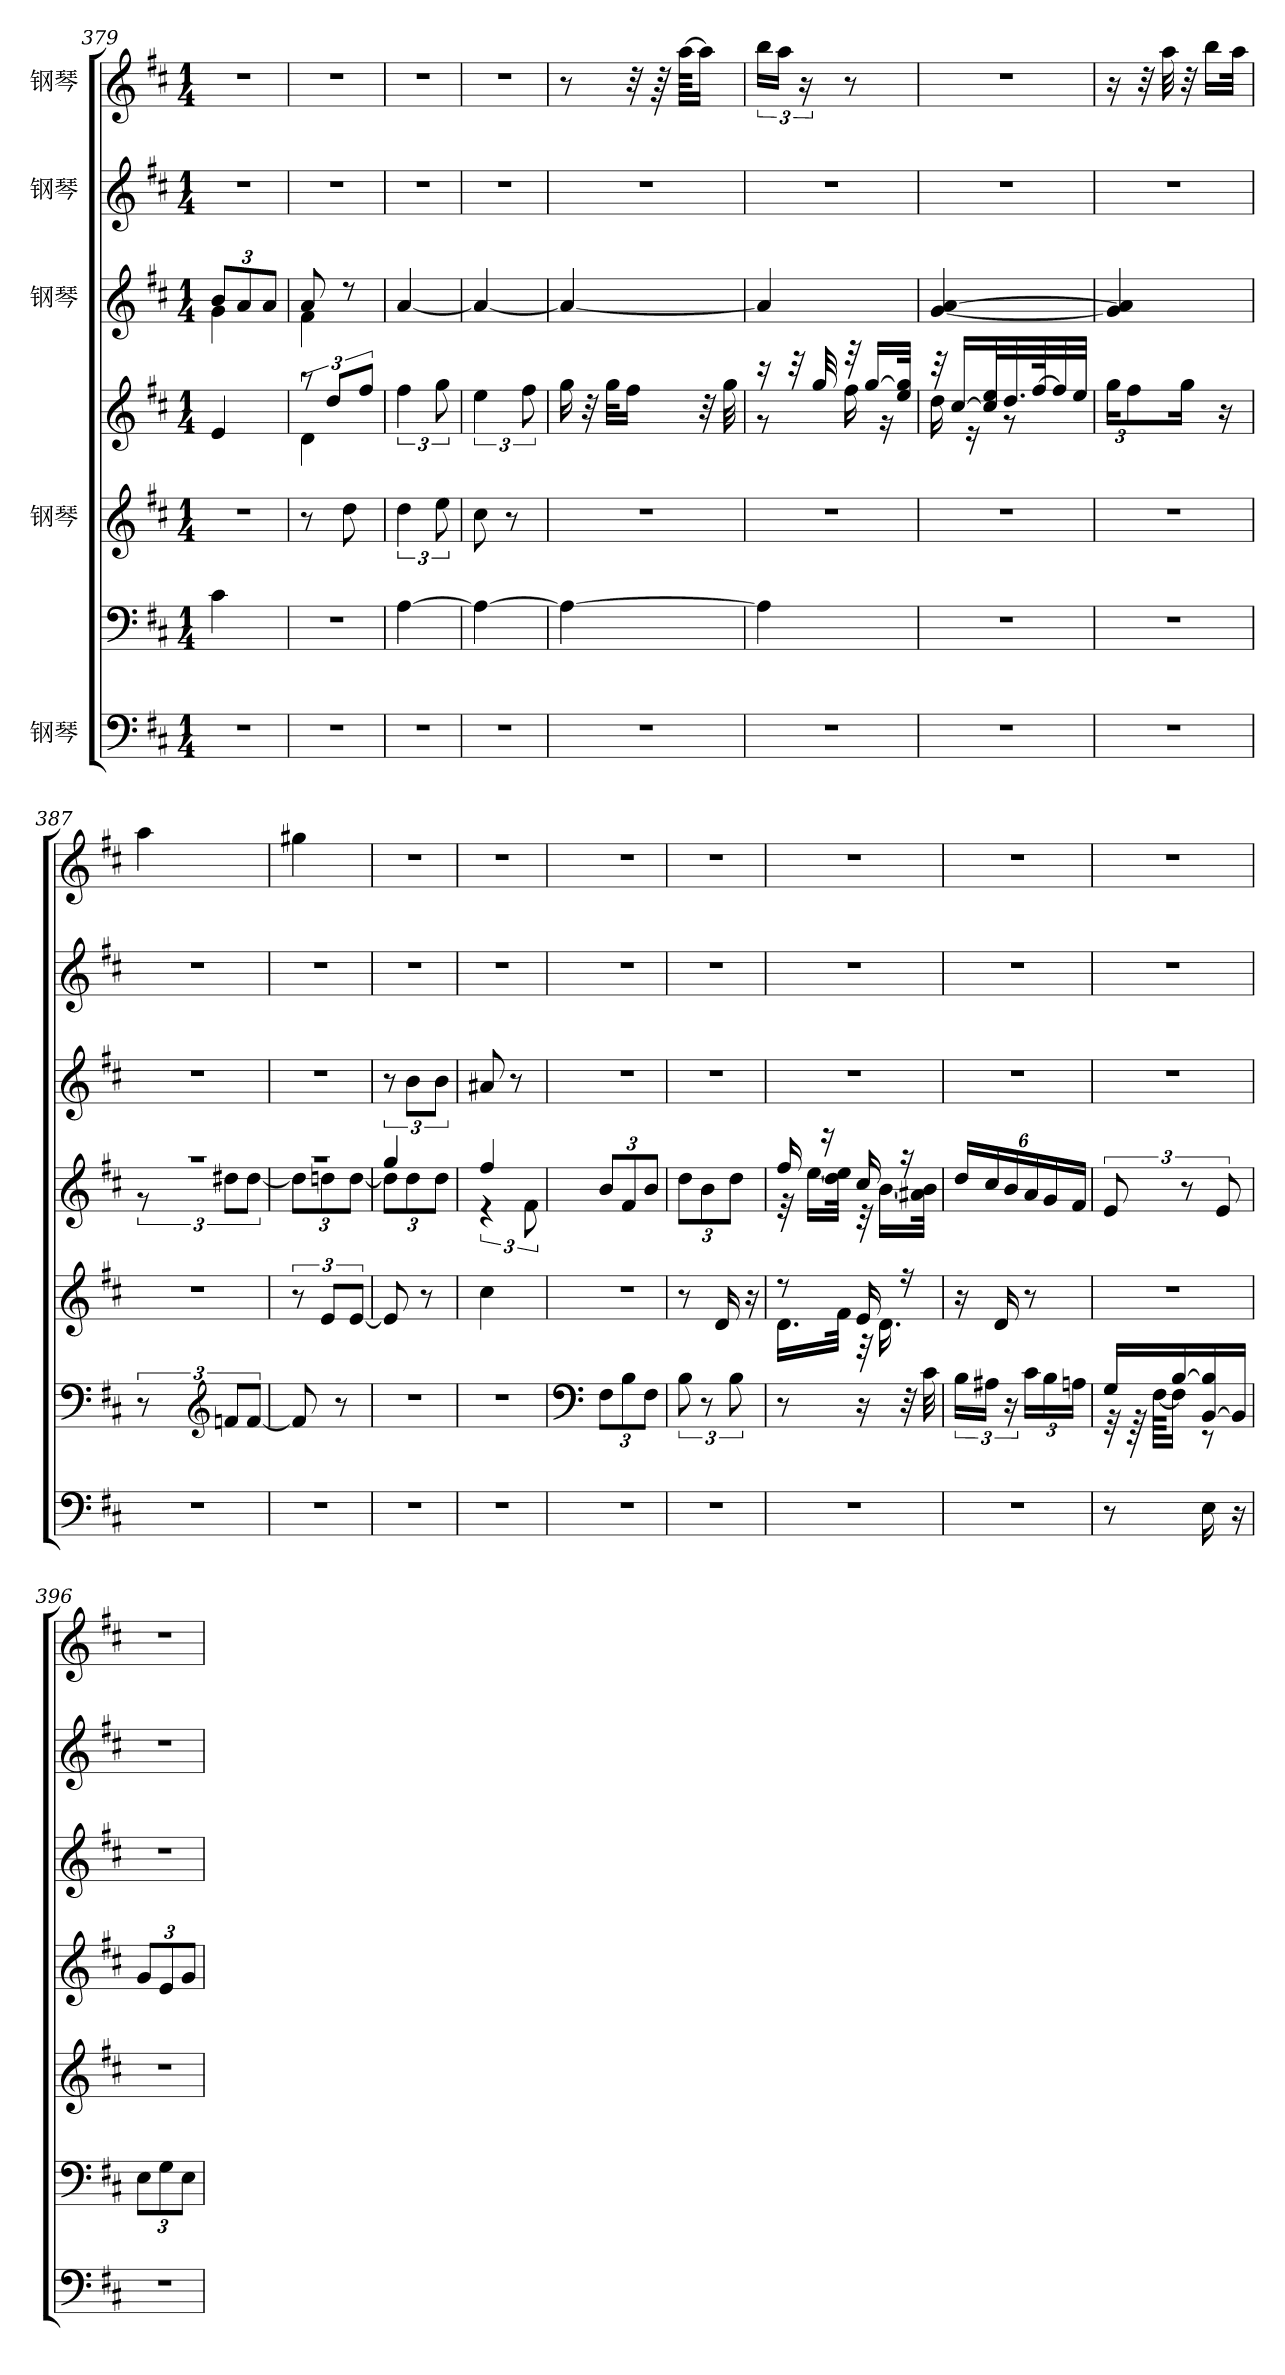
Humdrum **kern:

**kern	**kern	**kern	**kern	**kern	**kern	**kern
*part5	*part5	*part4	*part4	*part3	*part2	*part1
*staff7	*staff6	*staff5	*staff4	*staff3	*staff2	*staff1
*I"钢琴	*	*I"钢琴	*	*I"钢琴	*I"钢琴	*I"钢琴
*clefF4	*clefF4	*clefG2	*clefG2	*clefG2	*clefG2	*clefG2
*k[f#c#]	*k[f#c#]	*k[f#c#]	*k[f#c#]	*k[f#c#]	*k[f#c#]	*k[f#c#]
*M1/4	*M1/4	*M1/4	*M1/4	*M1/4	*M1/4	*M1/4
*	*	*	*	*Xbrackettup	*	*
=379	=379	=379	=379	=379	=379	=379
*	*	*	*	*^	*	*
4r	4c#\	4r	4e/	12b/L	4g\	4r	4r
.	.	.	.	12a/	.	.	.
.	.	.	.	12a/J	.	.	.
=380	=380	=380	=380	=380	=380	=380	=380
*	*	*	*^	*	*	*	*
4r	4r	8r	12r	4d\	8a/	4f#\	4r	4r
.	.	.	12dd/L	.	.	.	.	.
.	.	8dd\	.	.	8r	.	.	.
.	.	.	12ff#/J	.	.	.	.	.
*	*	*	*v	*v	*	*	*	*
*	*	*	*	*v	*v	*	*
=381	=381	=381	=381	=381	=381	=381
4r	[4A\	6dd\	6ff#\	[4a/	4r	4r
.	.	12ee\	12gg\	.	.	.
=382	=382	=382	=382	=382	=382	=382
4r	4A\_	8cc#\	6ee\	4a/_	4r	4r
.	.	8r	.	.	.	.
.	.	.	12ff#\	.	.	.
=383	=383	=383	=383	=383	=383	=383
4r	4A\_	4r	16gg\	4a/_	4r	8r
.	.	.	32r	.	.	.
.	.	.	32gg\KLL	.	.	.
.	.	.	16ff#\JJ	.	.	32r
.	.	.	.	.	.	64r
.	.	.	.	.	.	[64aa\KKLL
.	.	.	32r	.	.	16aa\JJ]
.	.	.	32gg\	.	.	.
!!LO:PB:g=z
=384	=384	=384	=384	=384	=384	=384
*	*	*	*^	*	*	*
4r	4A\]	4r	16r	8r	4a/]	4r	24bb\LL
.	.	.	.	.	.	.	24aa\JJ
.	.	.	32r	.	.	.	.
.	.	.	.	.	.	.	24r
.	.	.	32gg/	.	.	.	.
.	.	.	32r	16ff#\	.	.	8r
.	.	.	[16gg/LL	.	.	.	.
.	.	.	.	16r	.	.	.
.	.	.	32ee/ 32gg/]JJk	.	.	.	.
=385	=385	=385	=385	=385	=385	=385	=385
4r	4r	4r	32r	16dd\	[4g/ [4a/	4r	4r
.	.	.	[16cc#/LL	.	.	.	.
.	.	.	.	16r	.	.	.
.	.	.	32cc#/] 32ee/L	.	.	.	.
.	.	.	32.dd/	8r	.	.	.
.	.	.	[64ff#/K	.	.	.	.
.	.	.	32ff#/]	.	.	.	.
.	.	.	32ee/JJJ	.	.	.	.
*	*	*	*v	*v	*	*	*
=386	=386	=386	=386	=386	=386	=386
*	*	*	*Xbrackettup	*	*	*
4r	4r	4r	24gg\KL	4g/] 4a/]	4r	16r
.	.	.	12ff#\	.	.	.
.	.	.	.	.	.	32r
.	.	.	.	.	.	32aa\
.	.	.	16gg\Jk	.	.	32r
.	.	.	.	.	.	16bb\LL
.	.	.	16r	.	.	.
.	.	.	.	.	.	32aa\JJk
=387	=387	=387	=387	=387	=387	=387
*	*	*	*^	*	*	*
*	*	*	*	*brackettup	*	*	*
4r	12r	4r	4r	12r	4r	4r	4aa\
*	*clefG2	*	*	*	*	*	*
.	12fn/L	.	.	12dd#X\L	.	.	.
.	[12f/J	.	.	[12dd#\J	.	.	.
=388	=388	=388	=388	=388	=388	=388	=388
*	*	*	*	*Xbrackettup	*	*	*
4r	8f/]	12r	4r	12dd#\L]	4r	4r	4gg#X\
.	.	12e/L	.	12ddn\	.	.	.
.	8r	.	.	.	.	.	.
.	.	[12e/J	.	[12dd\J	.	.	.
!!LO:PB:g=z
=389	=389	=389	=389	=389	=389	=389	=389
*	*	*	*	*	*brackettup	*	*
4r	4r	8e/]	4gg/	12dd\L]	12r	4r	4r
.	.	.	.	12dd\	12b\L	.	.
.	.	8r	.	.	.	.	.
.	.	.	.	12dd\J	12b\J	.	.
=390	=390	=390	=390	=390	=390	=390	=390
*	*	*	*	*brackettup	*	*	*
4r	4r	4cc#\	4ff#/	6r	8a#X/	4r	4r
.	.	.	.	.	8r	.	.
.	.	.	.	12f#\	.	.	.
*	*	*	*v	*v	*	*	*
=391	=391	=391	=391	=391	=391	=391
*	*clefF4	*	*	*	*	*
*	*Xbrackettup	*	*Xbrackettup	*	*	*
4r	12F#\L	4r	12b/L	4r	4r	4r
.	12B\	.	12f#/	.	.	.
.	12F#\J	.	12b/J	.	.	.
=392	=392	=392	=392	=392	=392	=392
*	*brackettup	*	*	*	*	*
4r	12B\	8r	12dd\L	4r	4r	4r
.	12r	.	12b\	.	.	.
.	.	16d/	.	.	.	.
.	12B\	.	12dd\J	.	.	.
.	.	16r	.	.	.	.
=393	=393	=393	=393	=393	=393	=393
*	*	*^	*^	*	*	*
4r	8r	8r	16.d\LL	16ff#/	32r	4r	4r	4r
.	.	.	.	.	[16ee\LL	.	.	.
.	.	.	.	16r	.	.	.	.
.	.	.	32f#\JJk	.	32dd\ 32ee\]JJk	.	.	.
.	16r	16e/	32r	16cc#/	32r	.	.	.
.	.	.	16.d\	.	[16b\LL	.	.	.
.	32r	16r	.	16r	.	.	.	.
.	32c#\	.	.	.	32a#X\ 32b\]JJk	.	.	.
*	*	*v	*v	*	*	*	*	*
*	*	*	*v	*v	*	*	*
=394	=394	=394	=394	=394	=394	=394
4r	24B\LL	16r	24dd/LL	4r	4r	4r
.	24A#X\JJ	.	24cc#/	.	.	.
.	.	16d/	.	.	.	.
.	24r	.	24b/	.	.	.
*	*Xbrackettup	*	*	*	*	*
.	24c#\LL	8r	24a/	.	.	.
.	24B\	.	24g/	.	.	.
.	24An\JJ	.	24f#/JJ	.	.	.
!!LO:PB:g=z
=395	=395	=395	=395	=395	=395	=395
*	*^	*	*	*	*	*
*	*	*	*	*brackettup	*	*	*
8r	16G/LL	32r	4r	12e/	4r	4r	4r
.	.	64r	.	.	.	.	.
.	.	[64F#\KKLL	.	.	.	.	.
.	[16B/	16F#\JJ]	.	.	.	.	.
.	.	.	.	12r	.	.	.
16E\	[16BB/ 16B/]	8r	.	.	.	.	.
.	.	.	.	12e/	.	.	.
16r	16BB/JJ]	.	.	.	.	.	.
*	*v	*v	*	*	*	*	*
=396	=396	=396	=396	=396	=396	=396
*	*	*	*Xbrackettup	*	*	*
4r	12E\L	4r	12g/L	4r	4r	4r
.	12G\	.	12e/	.	.	.
.	12E\J	.	12g/J	.	.	.
=	=	=	=	=	=	=
*-	*-	*-	*-	*-	*-	*-
